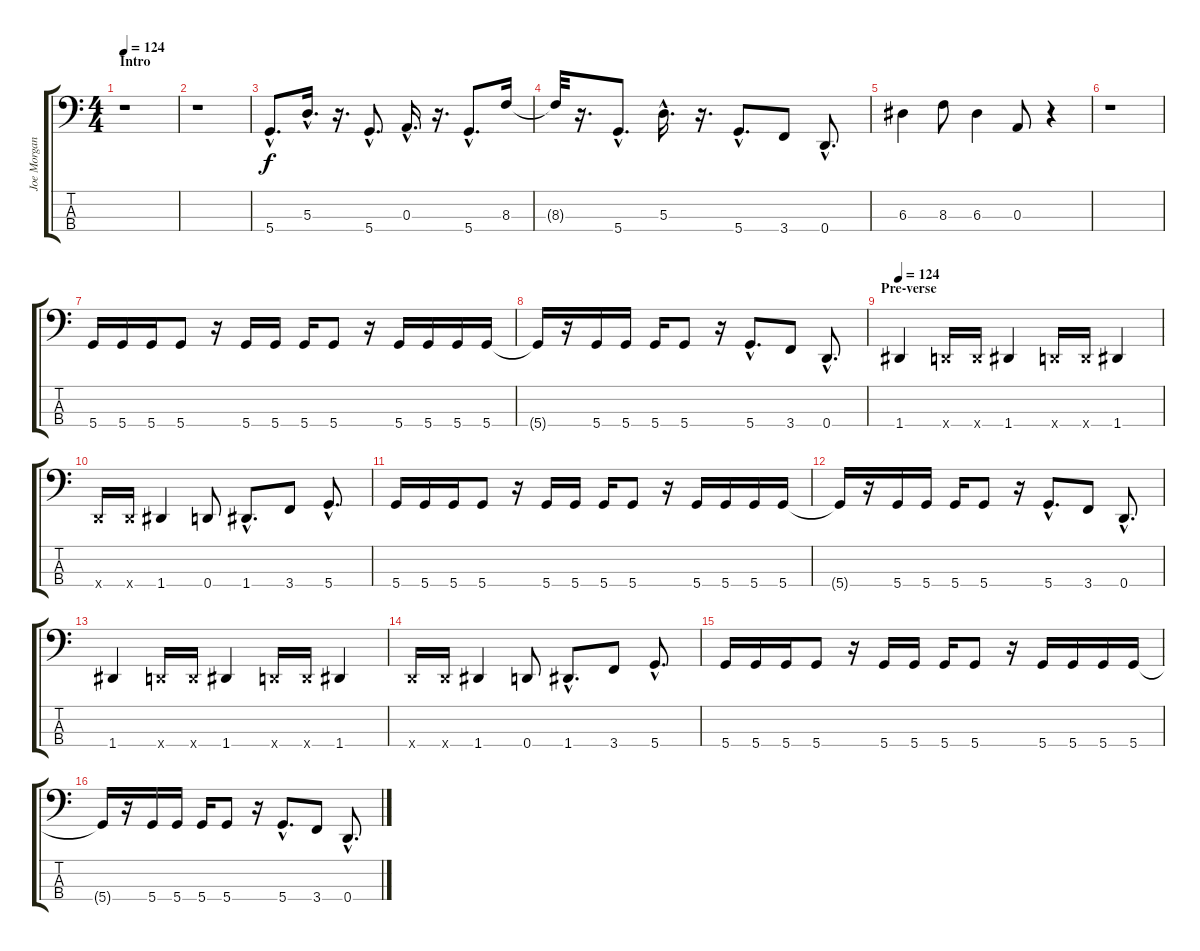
\track ("Joe Morgan - Bass" "Joe Morgan") {instrument electricbassfinger}
\staff {score tabs}
\tuning (G2 D2 A1 D1) {hide}
\ts (4 4)
\section ("" "Intro")
\tempo 124
\clef f4
\ks c
r.1{dy f instrument electricbassfinger} |
r.1 |
5.4{hac}.8{d} 5.3{hac}.16{d} r.16{d} 5.4{hac}.8{d} 0.3{hac}.16{d} r.16{d} 5.4{hac}.8{d} 8.3.16 |
8.3{t}.32 r.16{d} 5.4{hac}.8{d} 5.3{hac}.16{d} r.16{d} 5.4{hac}.8{d} 3.4.8 0.4{hac}.8{d} |
6.3.4 8.3.8 6.3.4 0.3.8 r.4 |
r.1 |
5.4.16 5.4.16 5.4.16 5.4.8 r.16 5.4.16 5.4.16 5.4.16 5.4.8 r.16 5.4.16 5.4.16 5.4.16 5.4.16 |
5.4{t}.16 r.16 5.4.16 5.4.16 5.4.16 5.4.8 r.16 5.4{hac}.8{d} 3.4.8 0.4{hac}.8{d} |
\section ("" "Pre-verse")
\tempo 124
1.4.4 0.4{x}.16 0.4{x}.16 1.4.4 0.4{x}.16 0.4{x}.16 1.4.4 |
0.4{x}.16 0.4{x}.16 1.4.4 0.4.8 1.4{hac}.8{d} 3.4.8 5.4{hac}.8{d} |
5.4.16 5.4.16 5.4.16 5.4.8 r.16 5.4.16 5.4.16 5.4.16 5.4.8 r.16 5.4.16 5.4.16 5.4.16 5.4.16 |
5.4{t}.16 r.16 5.4.16 5.4.16 5.4.16 5.4.8 r.16 5.4{hac}.8{d} 3.4.8 0.4{hac}.8{d} |
1.4.4 0.4{x}.16 0.4{x}.16 1.4.4 0.4{x}.16 0.4{x}.16 1.4.4 |
0.4{x}.16 0.4{x}.16 1.4.4 0.4.8 1.4{hac}.8{d} 3.4.8 5.4{hac}.8{d} |
5.4.16 5.4.16 5.4.16 5.4.8 r.16 5.4.16 5.4.16 5.4.16 5.4.8 r.16 5.4.16 5.4.16 5.4.16 5.4.16 |
5.4{t}.16 r.16 5.4.16 5.4.16 5.4.16 5.4.8 r.16 5.4{hac}.8{d} 3.4.8 0.4{hac}.8{d}
